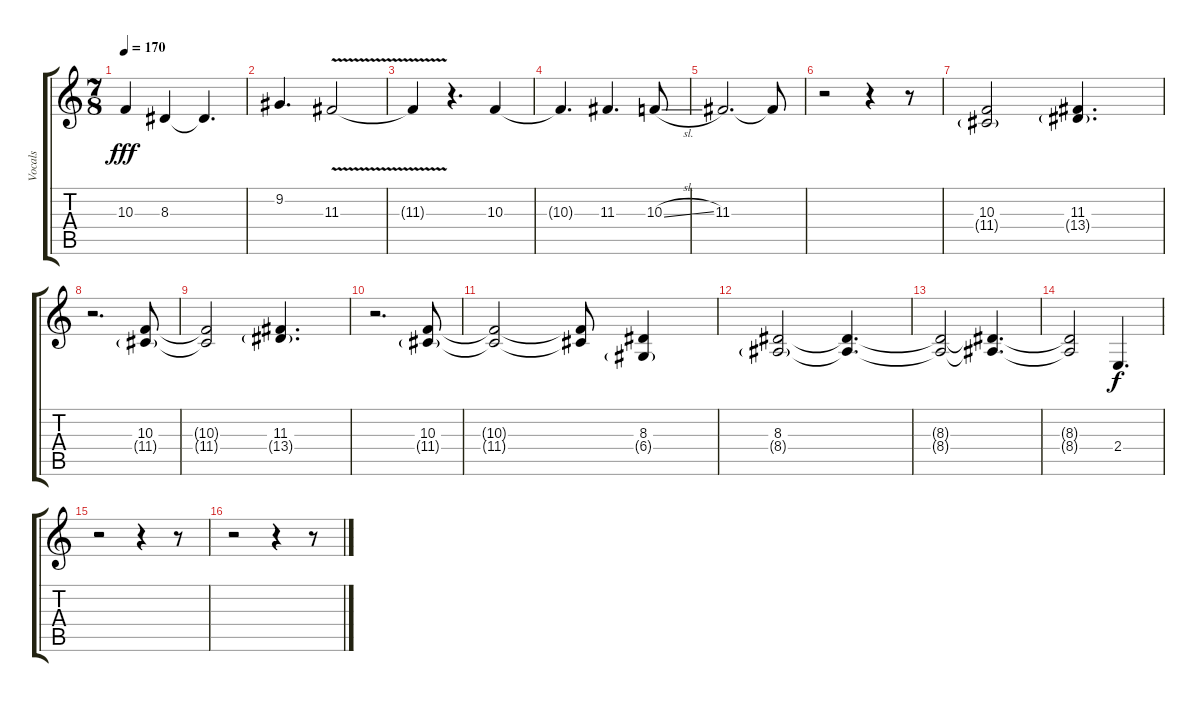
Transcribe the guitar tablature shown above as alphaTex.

\track ("Vocals" "Vocals") {instrument synthvoice}
\staff {score tabs}
\tuning (E4 B3 G3 D3 A2 E2) {hide}
\ts (7 8)
\tempo 170
\clef g2
\ks c
10.3{t}.4{dy fff} 8.3.4 8.3{t}.4{d} |
9.2.4{d} 11.3{v}.2 |
11.3{t}.4 r.4{d} 10.3.4 |
10.3{t}.4{d} 11.3.4{d} 10.3{sl}.8 |
11.3.2{d} 11.3{t}.8 |
r.2 r.4 r.8 |
(10.3 11.4{g}).2 (11.3 13.4{g}).4{d} |
r.2{d} (10.3 11.4{g}).8 |
(10.3{t} 11.4{t}).2 (11.3 13.4{g}).4{d} |
r.2{d} (10.3 11.4{g}).8 |
(10.3{t} 11.4{t}).2 (10.3{t} 11.4{t}).8 (8.3 6.4{g}).4 |
(8.3 8.4{g}).2 (8.3{t} 8.4{t}).4{d} |
(8.3{t} 8.4{t}).2 (8.3{t} 8.4{t}).4{d} |
(8.3{t} 8.4{t}).2 2.4.4{d dy f} |
r.2 r.4 r.8 |
r.2 r.4 r.8
